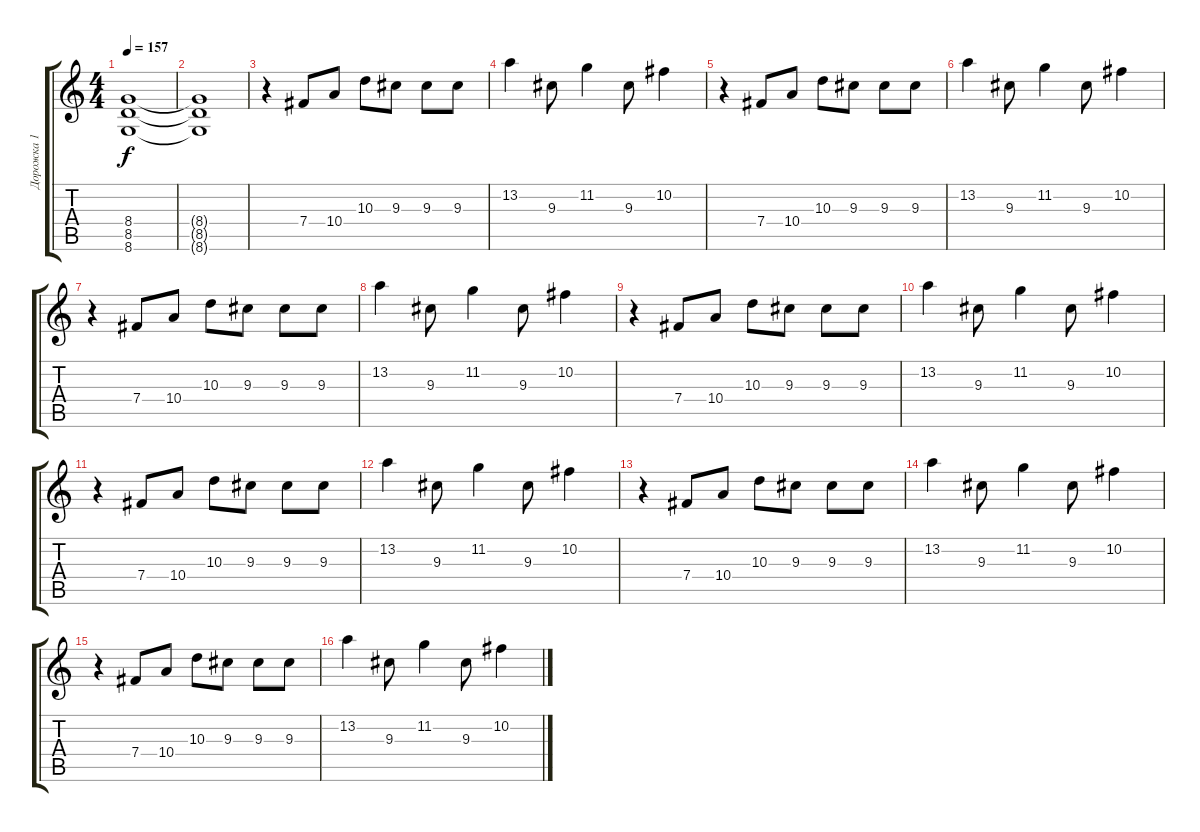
\track ("Дорожка 1" "Дорожка 1") {instrument distortionguitar}
\staff {score tabs}
\tuning (Db4 Ab3 E3 B2 Gb2 B1) {hide}
\ts (4 4)
\tempo 157
\clef g2
\ks c
(8.4 8.5 8.6).1{dy f} |
(8.4{t} 8.5{t} 8.6{t}).1 |
r.4{volume 16 instrument electricguitarclean} 7.4.8 10.4.8 10.3.8 9.3.8 9.3.8 9.3.8 |
13.2.4 9.3.8 11.2.4 9.3.8 10.2.4 |
r.4 7.4.8 10.4.8 10.3.8 9.3.8 9.3.8 9.3.8 |
13.2.4 9.3.8 11.2.4 9.3.8 10.2.4 |
r.4 7.4.8 10.4.8 10.3.8 9.3.8 9.3.8 9.3.8 |
13.2.4 9.3.8 11.2.4 9.3.8 10.2.4 |
r.4 7.4.8 10.4.8 10.3.8 9.3.8 9.3.8 9.3.8 |
13.2.4 9.3.8 11.2.4 9.3.8 10.2.4 |
r.4 7.4.8 10.4.8 10.3.8 9.3.8 9.3.8 9.3.8 |
13.2.4 9.3.8 11.2.4 9.3.8 10.2.4 |
r.4 7.4.8 10.4.8 10.3.8 9.3.8 9.3.8 9.3.8 |
13.2.4 9.3.8 11.2.4 9.3.8 10.2.4 |
r.4 7.4.8 10.4.8 10.3.8 9.3.8 9.3.8 9.3.8 |
13.2.4 9.3.8 11.2.4 9.3.8 10.2.4
